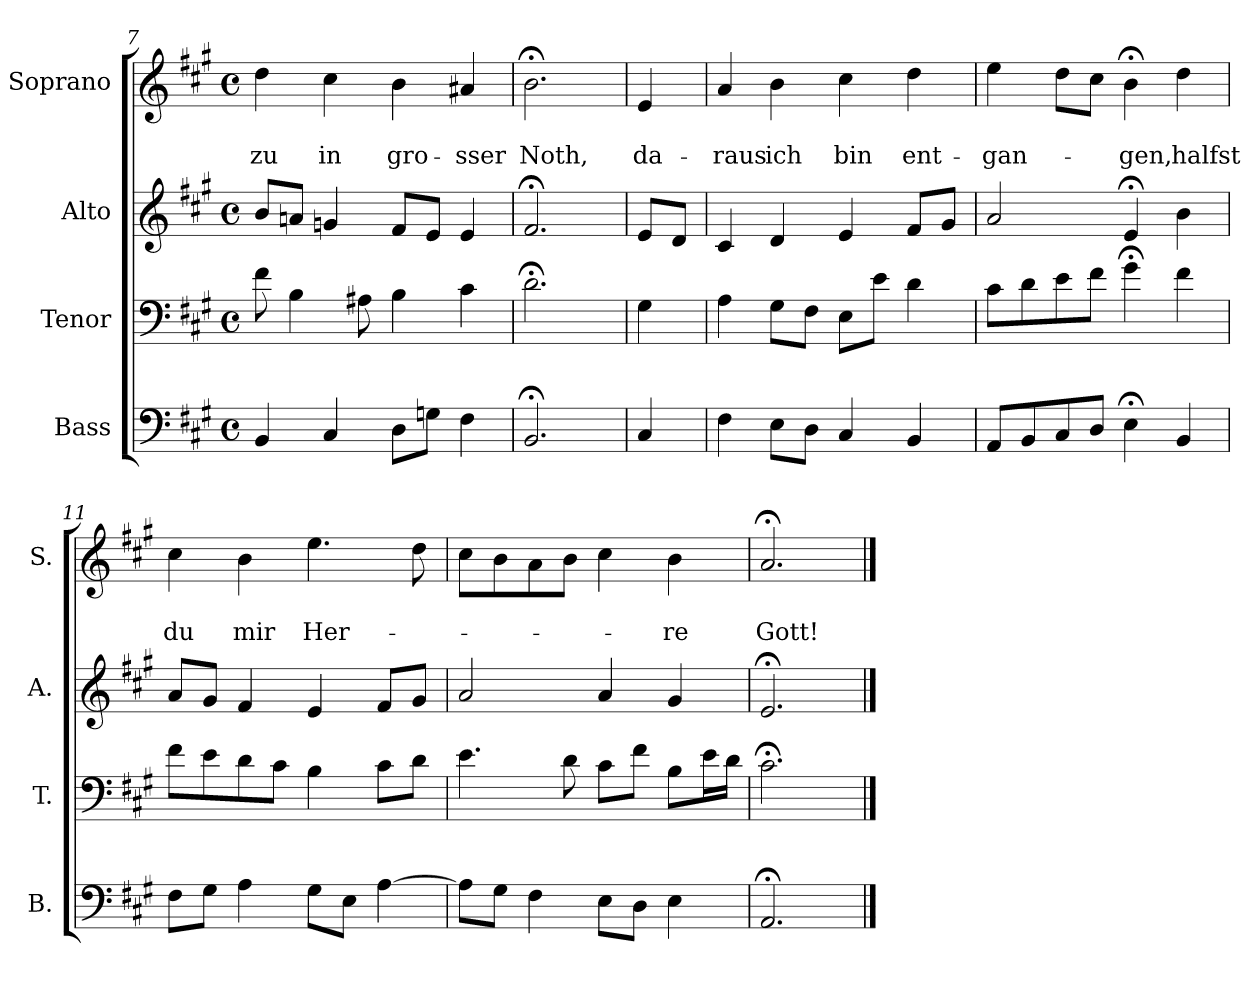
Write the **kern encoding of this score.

**kern	**kern	**kern	**kern	**text	**text
*part4	*part3	*part2	*part1	*part1	*part1
*staff4	*staff3	*staff2	*staff1	*staff1	*staff1
*I"Bass	*I"Tenor	*I"Alto	*I"Soprano	*	*
*I'B.	*I'T.	*I'A.	*I'S.	*	*
*clefF4	*clefF4	*clefG2	*clefG2	*	*
*k[f#c#g#]	*k[f#c#g#]	*k[f#c#g#]	*k[f#c#g#]	*	*
*A:	*A:	*A:	*A:	*	*
*M4/4	*M4/4	*M4/4	*M4/4	*	*
*met(c)	*met(c)	*met(c)	*met(c)	*	*
=7	=7	=7	=7	=7	=7
4BB/	8f#\	8b/L	4dd\	.	-zu
.	4B\	8an/J	.	.	.
4C#/	.	4gn/	4cc#\	.	in
.	8A#X\	.	.	.	.
8D\L	4B\	8f#/L	4b\	.	gro-
8Gn\J	.	8e/J	.	.	.
4F#\	4c#\	4e/	4a#X/	.	-sser
=8	=8	=8	=8	=8	=8
2.BB;</	2.d;<\	2.f#;</	2.b;<\	.	Noth,
!!LO:PB:g=z
=8a	=8a	=8a	=8a	=8a	=8a
4C#/	4G#\	8e/L	4e/	.	da-
.	.	8d/J	.	.	.
=9	=9	=9	=9	=9	=9
4F#\	4A\	4c#/	4a/	.	-raus
8E\L	8G#\L	4d/	4b\	.	ich
8D\J	8F#\J	.	.	.	.
4C#/	8E\L	4e/	4cc#\	.	bin
.	8e\J	.	.	.	.
4BB/	4d\	8f#/L	4dd\	.	ent-
.	.	8g#/J	.	.	.
=10	=10	=10	=10	=10	=10
8AA/L	8c#\L	2a/	4ee\	.	-gan-
8BB/	8d\	.	.	.	.
8C#/	8e\	.	8dd\L	.	.
8D/J	8f#\J	.	8cc#\J	.	.
4E;<\	4g#;<\	4e;</	4b;<\	.	-gen,
4BB/	4f#\	4b\	4dd\	.	halfst
=11	=11	=11	=11	=11	=11
8F#\L	8f#\L	8a/L	4cc#\	.	du
8G#\J	8e\	8g#/J	.	.	.
4A\	8d\	4f#/	4b\	.	mir
.	8c#\J	.	.	.	.
8G#\L	4B\	4e/	4.ee\	.	Her-
8E\J	.	.	.	.	.
[4A\	8c#\L	8f#/L	.	.	.
.	8d\J	8g#/J	8dd\	.	.
=12	=12	=12	=12	=12	=12
8A\L]	4.e\	2a/	8cc#\L	.	.
8G#\J	.	.	8b\	.	.
4F#\	.	.	8a\	.	.
.	8d\	.	8b\J	.	.
8E\L	8c#\L	4a/	4cc#\	.	.
8D\J	8f#\J	.	.	.	.
4E\	8B\L	4g#/	4b\	.	-re
.	16e\L	.	.	.	.
.	16d\JJ	.	.	.	.
=13	=13	=13	=13	=13	=13
2.AA;</	2.c#;<\	2.e;</	2.a;</	.	Gott!
==	==	==	==	==	==
*-	*-	*-	*-	*-	*-
